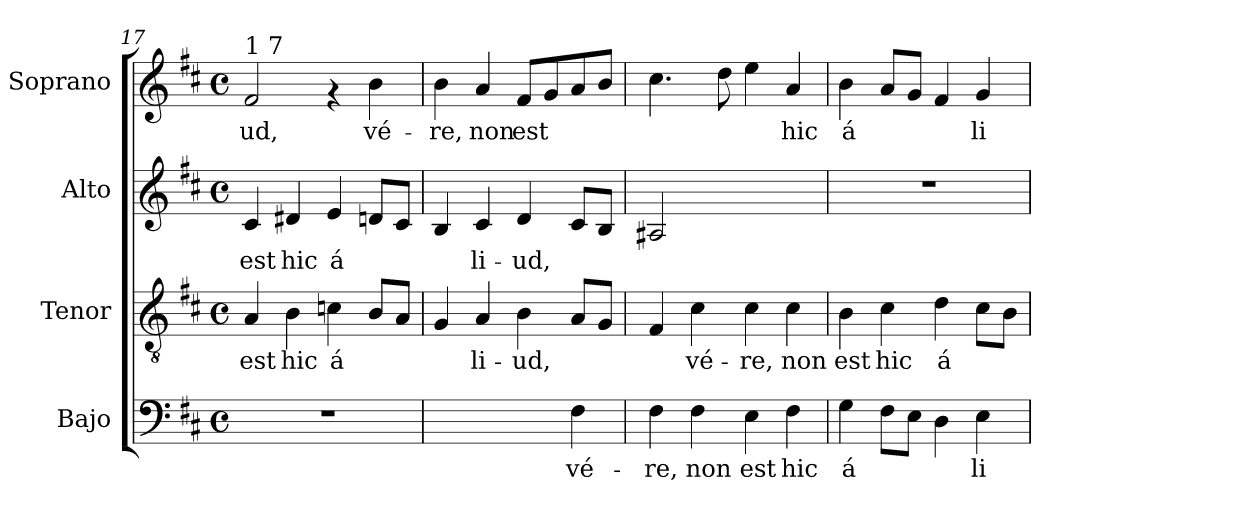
**kern	**text	**kern	**text	**kern	**text	**kern	**text
*part4	*part4	*part3	*part3	*part2	*part2	*part1	*part1
*staff4	*staff4	*staff3	*staff3	*staff2	*staff2	*staff1	*staff1
*I"Bajo	*	*I"Tenor	*	*I"Alto	*	*I"Soprano	*
*I'B.	*	*I'T.	*	*I'A.	*	*I'S.	*
!!LO:LB:g=z
*clefF4	*	*clefGv2	*	*clefG2	*	*clefG2	*
*k[f#c#]	*	*k[f#c#]	*	*k[f#c#]	*	*k[f#c#]	*
*D:	*	*D:	*	*D:	*	*D:	*
*M4/4	*	*M4/4	*	*M4/4	*	*M4/4	*
*met(c)	*	*met(c)	*	*met(c)	*	*met(c)	*
=17	=17	=17	=17	=17	=17	=17	=17
!	!	!	!	!	!	!LO:TX:a:t=1 7	!
!	!	!	!LO:LY:b:cj	!	!LO:LY:b:cj	!	!LO:LY:b:cj
1r	.	4A/	est	4c#/	est	2f#/	-ud,
!	!	!	!LO:LY:b:cj	!	!LO:LY:b:cj	!	!
.	.	4B\	hic	4d#X/	hic	.	.
!	!	!	!LO:LY:b:cj	!	!LO:LY:b:cj	!	!
.	.	4cn\	á-	4e/	á-	4rf	.
!	!	!	!LO:LY:b:cj	!	!LO:LY:b:cj	!	!LO:LY:b:cj
.	.	8B/L	--	8dn/L	--	4b\	vé-
!	!	!	!LO:LY:b:cj	!	!LO:LY:b:cj	!	!
.	.	8A/J	--	8c#/J	--	.	.
=18	=18	=18	=18	=18	=18	=18	=18
!	!	!	!LO:LY:b:cj	!	!LO:LY:b:cj	!	!LO:LY:b:cj
2.ryy	.	4G/	--	4B/	--	4b\	-re,
!	!	!	!LO:LY:b:cj	!	!LO:LY:b:cj	!	!LO:LY:b:cj
.	.	4A/	-li-	4c#/	-li-	4a/	non
!	!	!	!LO:LY:b:cj	!	!LO:LY:b:cj	!	!LO:LY:b:cj
.	.	4B\	-ud,	4d/	-ud,	8f#/L	est
!	!	!	!	!	!	!	!LO:LY:b:cj
.	.	.	.	.	.	8g/	.
!	!LO:LY:b:cj	!	!LO:LY:b:cj	!	!LO:LY:b:cj	!	!LO:LY:b:cj
4F#\	vé-	8A/L	.	8c#/L	.	8a/	.
!	!	!	!LO:LY:b:cj	!	!LO:LY:b:cj	!	!LO:LY:b:cj
.	.	8G/J	.	8B/J	.	8b/J	.
=19	=19	=19	=19	=19	=19	=19	=19
!	!LO:LY:b:cj	!	!LO:LY:b:cj	!	!LO:LY:b:cj	!	!LO:LY:b:cj
4F#\	-re,	4F#/	.	2A#X/	.	4.cc#\	.
!	!LO:LY:b:cj	!	!LO:LY:b:cj	!	!	!	!
4F#\	non	4c#\	vé-	.	.	.	.
!	!	!	!	!	!	!	!LO:LY:b:cj
.	.	.	.	.	.	8dd\	.
!	!LO:LY:b:cj	!	!LO:LY:b:cj	!	!	!	!LO:LY:b:cj
4E\	est	4c#\	-re,	2ryy	.	4ee\	.
!	!LO:LY:b:cj	!	!LO:LY:b:cj	!	!	!	!LO:LY:b:cj
4F#\	hic	4c#\	non	.	.	4a/	hic
=20	=20	=20	=20	=20	=20	=20	=20
!	!LO:LY:b:cj	!	!LO:LY:b:cj	!	!	!	!LO:LY:b:cj
4G\	á-	4B\	est	1r	.	4b\	á-
!	!LO:LY:b:cj	!	!LO:LY:b:cj	!	!	!	!LO:LY:b:cj
8F#\L	--	4c#\	hic	.	.	8a/L	--
!	!LO:LY:b:cj	!	!	!	!	!	!LO:LY:b:cj
8E\J	--	.	.	.	.	8g/J	--
!	!LO:LY:b:cj	!	!LO:LY:b:cj	!	!	!	!LO:LY:b:cj
4D\	--	4d\	á-	.	.	4f#/	--
!	!LO:LY:b:cj	!	!LO:LY:b:cj	!	!	!	!LO:LY:b:cj
4E\	-li-	8c#\L	--	.	.	4g/	-li-
!	!	!	!LO:LY:b:cj	!	!	!	!
.	.	8B\J	--	.	.	.	.
=	=	=	=	=	=	=	=
*-	*-	*-	*-	*-	*-	*-	*-
